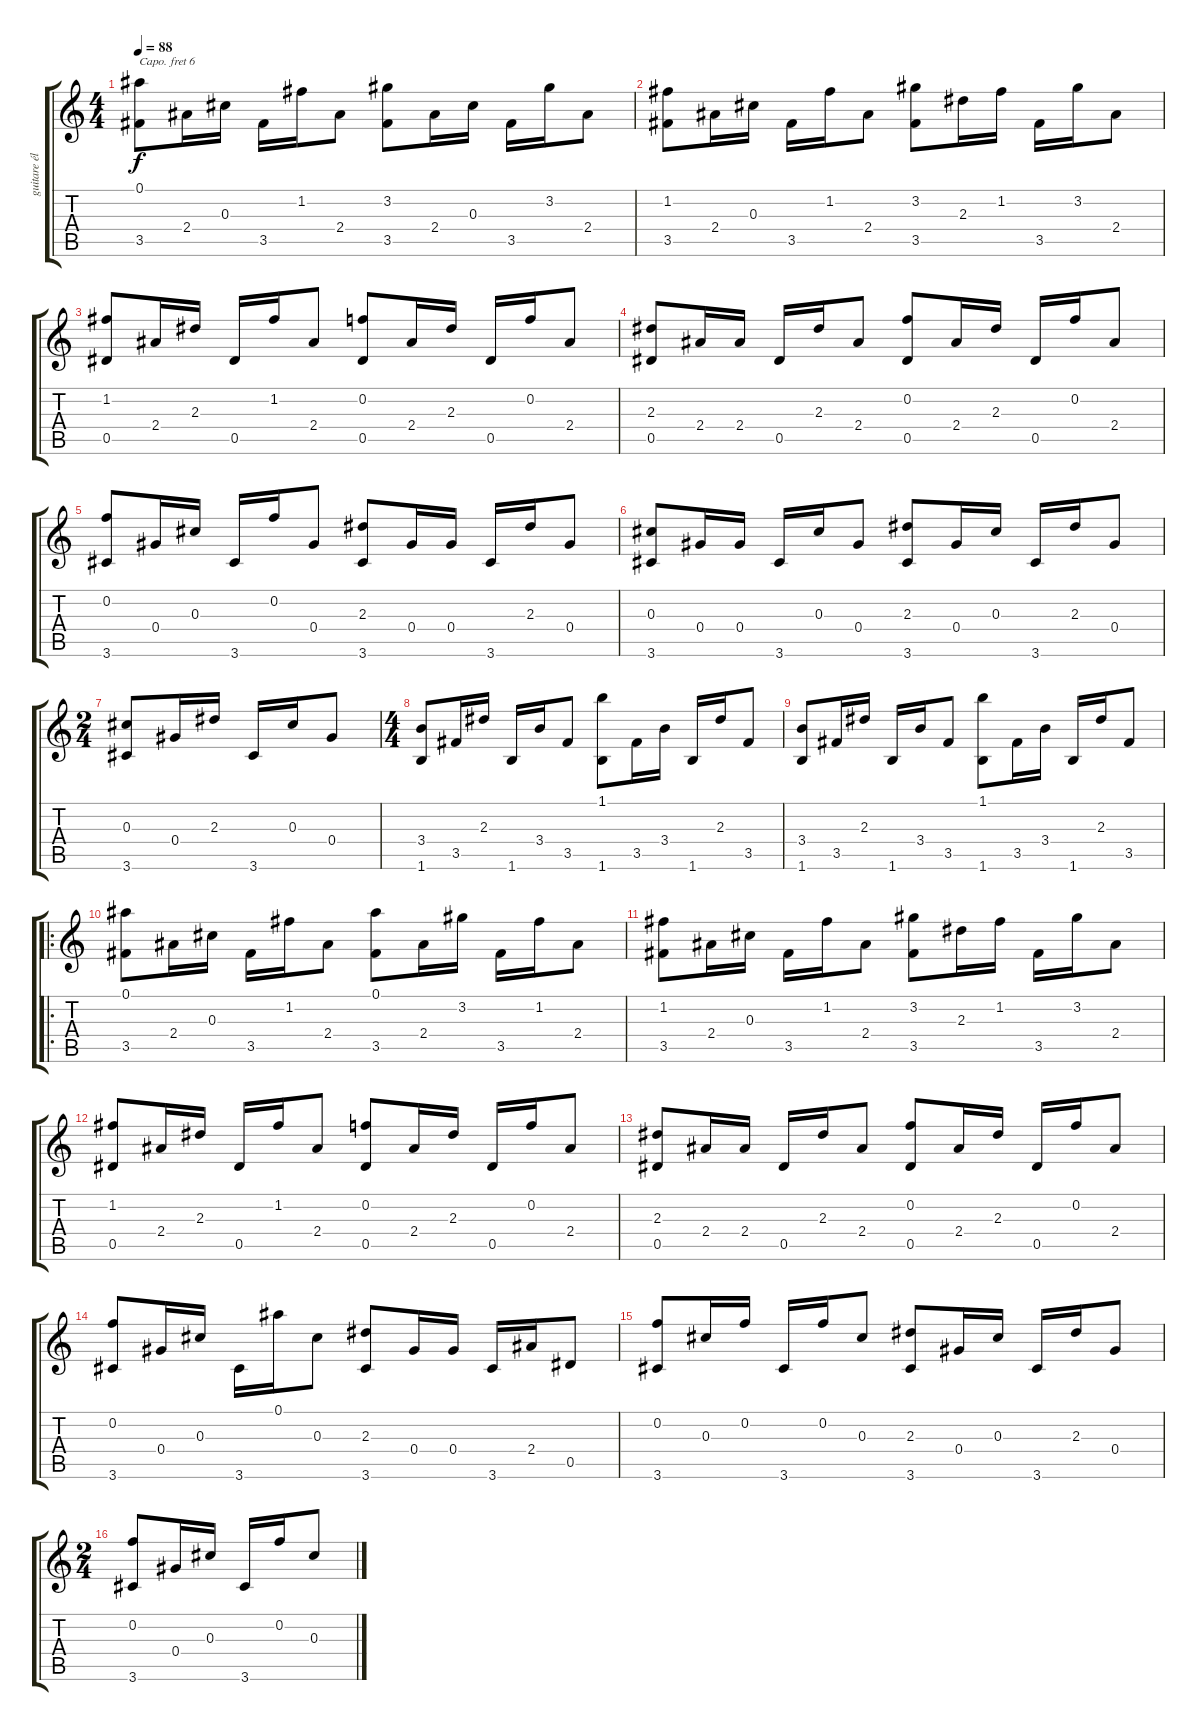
\track ("guitare électrique" "guitare él") {instrument electricguitarjazz}
\staff {score tabs}
\capo 6
\tuning (E4 B3 G3 D3 A2 E2) {hide}
\ts (4 4)
\tempo 88
\clef g2
\ks c
(0.1 3.5).8{dy f instrument electricguitarjazz} 2.4.16 0.3.16 3.5.16 1.2.16 2.4.8 (3.2 3.5).8 2.4.16 0.3.16 3.5.16 3.2.16 2.4.8 |
(1.2 3.5).8 2.4.16 0.3.16 3.5.16 1.2.16 2.4.8 (3.2 3.5).8 2.3.16 1.2.16 3.5.16 3.2.16 2.4.8 |
(1.2 0.5).8 2.4.16 2.3.16 0.5.16 1.2.16 2.4.8 (0.2 0.5).8 2.4.16 2.3.16 0.5.16 0.2.16 2.4.8 |
(2.3 0.5).8 2.4.16 2.4.16 0.5.16 2.3.16 2.4.8 (0.2 0.5).8 2.4.16 2.3.16 0.5.16 0.2.16 2.4.8 |
(0.2 3.6).8 0.4.16 0.3.16 3.6.16 0.2.16 0.4.8 (2.3 3.6).8 0.4.16 0.4.16 3.6.16 2.3.16 0.4.8 |
(0.3 3.6).8 0.4.16 0.4.16 3.6.16 0.3.16 0.4.8 (2.3 3.6).8 0.4.16 0.3.16 3.6.16 2.3.16 0.4.8 |
\ts (2 4)
(0.3 3.6).8 0.4.16 2.3.16 3.6.16 0.3.16 0.4.8 |
\ts (4 4)
(3.4 1.6).8 3.5.16 2.3.16 1.6.16 3.4.16 3.5.8 (1.1 1.6).8 3.5.16 3.4.16 1.6.16 2.3.16 3.5.8 |
(3.4 1.6).8 3.5.16 2.3.16 1.6.16 3.4.16 3.5.8 (1.1 1.6).8 3.5.16 3.4.16 1.6.16 2.3.16 3.5.8 |
\ro
(0.1 3.5).8 2.4.16 0.3.16 3.5.16 1.2.16 2.4.8 (0.1 3.5).8 2.4.16 3.2.16 3.5.16 1.2.16 2.4.8 |
(1.2 3.5).8 2.4.16 0.3.16 3.5.16 1.2.16 2.4.8 (3.2 3.5).8 2.3.16 1.2.16 3.5.16 3.2.16 2.4.8 |
(1.2 0.5).8 2.4.16 2.3.16 0.5.16 1.2.16 2.4.8 (0.2 0.5).8 2.4.16 2.3.16 0.5.16 0.2.16 2.4.8 |
(2.3 0.5).8 2.4.16 2.4.16 0.5.16 2.3.16 2.4.8 (0.2 0.5).8 2.4.16 2.3.16 0.5.16 0.2.16 2.4.8 |
(0.2 3.6).8 0.4.16 0.3.16 3.6.16 0.1.16 0.3.8 (2.3 3.6).8 0.4.16 0.4.16 3.6.16 2.4.16 0.5.8 |
(0.2 3.6).8 0.3.16 0.2.16 3.6.16 0.2.16 0.3.8 (2.3 3.6).8 0.4.16 0.3.16 3.6.16 2.3.16 0.4.8 |
\ts (2 4)
(0.2 3.6).8 0.4.16 0.3.16 3.6.16 0.2.16 0.3.8
